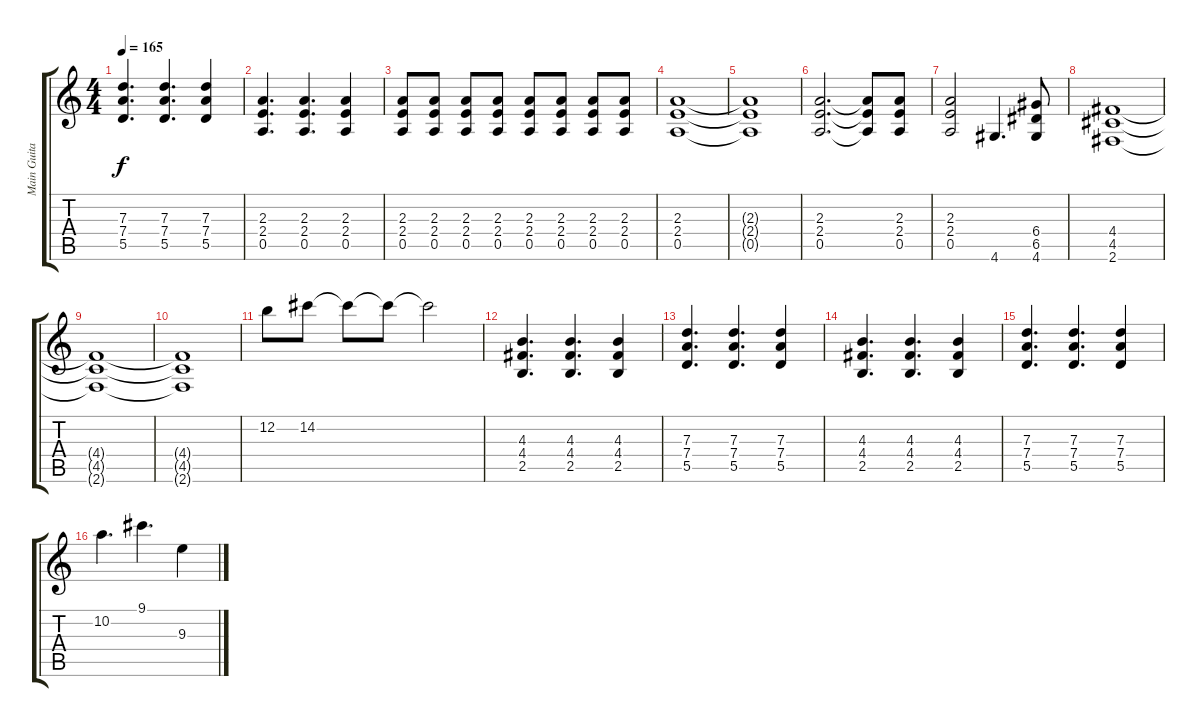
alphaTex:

\track ("Main Guitar" "Main Guita") {instrument overdrivenguitar}
\staff {score tabs}
\tuning (E4 B3 G3 D3 A2 E2) {hide}
\ts (4 4)
\tempo 165
\clef g2
\ks c
(7.3 7.4 5.5).4{d dy f} (7.3 7.4 5.5).4{d} (7.3 7.4 5.5).4 |
(2.3 2.4 0.5).4{d} (2.3 2.4 0.5).4{d} (2.3 2.4 0.5).4 |
(2.3 2.4 0.5).8 (2.3 2.4 0.5).8 (2.3 2.4 0.5).8 (2.3 2.4 0.5).8 (2.3 2.4 0.5).8 (2.3 2.4 0.5).8 (2.3 2.4 0.5).8 (2.3 2.4 0.5).8 |
(2.3 2.4 0.5).1 |
(2.3{t} 2.4{t} 0.5{t}).1 |
(2.3 2.4 0.5).2{d} (2.3{t} 2.4{t} 0.5{t}).8 (2.3 2.4 0.5).8 |
(2.3 2.4 0.5).2 4.6.4{d} (6.4 6.5 4.6).8 |
(4.4 4.5 2.6).1 |
(4.4{t} 4.5{t} 2.6{t}).1 |
(4.4{t} 4.5{t} 2.6{t}).1 |
12.2.8 14.2.8 14.2{t}.8 14.2{t}.8 14.2{t}.2 |
(4.3 4.4 2.5).4{d} (4.3 4.4 2.5).4{d} (4.3 4.4 2.5).4 |
(7.3 7.4 5.5).4{d} (7.3 7.4 5.5).4{d} (7.3 7.4 5.5).4 |
(4.3 4.4 2.5).4{d} (4.3 4.4 2.5).4{d} (4.3 4.4 2.5).4 |
(7.3 7.4 5.5).4{d} (7.3 7.4 5.5).4{d} (7.3 7.4 5.5).4 |
10.2.4{d} 9.1.4{d} 9.3.4
